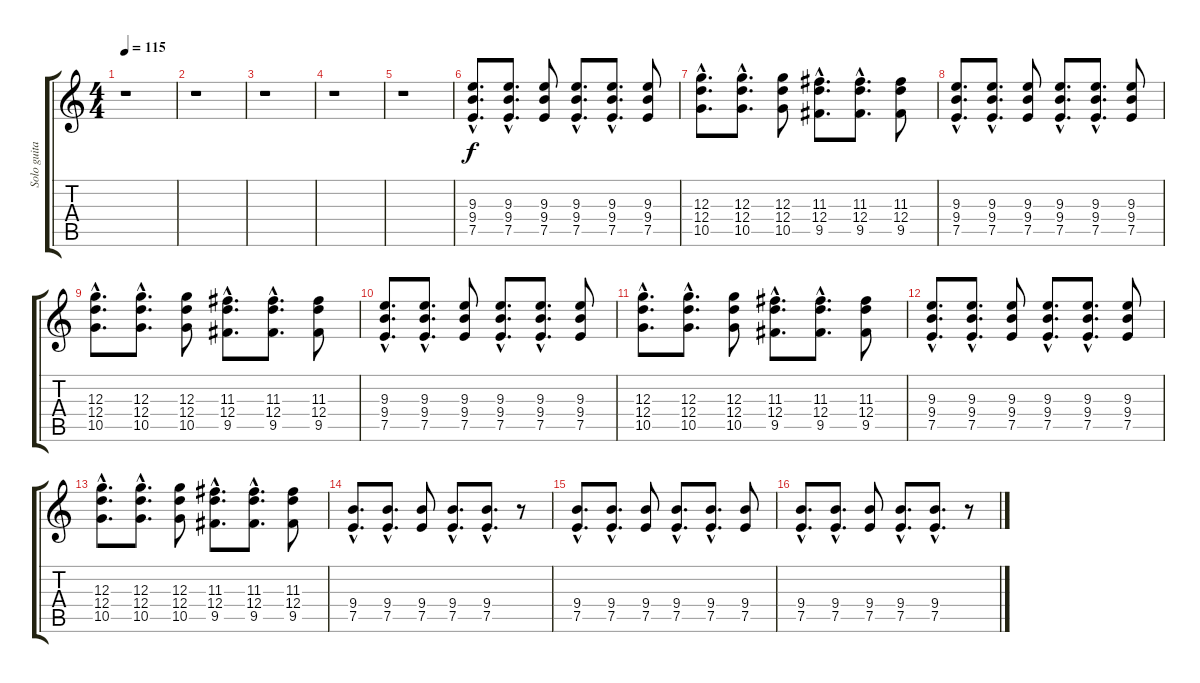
\track ("Solo guitar" "Solo guita") {instrument overdrivenguitar}
\staff {score tabs}
\tuning (E4 B3 G3 D3 A2 D2) {hide}
\ts (4 4)
\tempo 115
\clef g2
\ks c
r.1{dy f} |
r.1 |
r.1 |
r.1 |
r.1 |
(9.3{hac} 9.4{hac} 7.5{hac}).8{d} (9.3{hac} 9.4{hac} 7.5{hac}).8{d} (9.3 9.4 7.5).8 (9.3{hac} 9.4{hac} 7.5{hac}).8{d} (9.3{hac} 9.4{hac} 7.5{hac}).8{d} (9.3 9.4 7.5).8 |
(12.3{hac} 12.4{hac} 10.5{hac}).8{d} (12.3{hac} 12.4{hac} 10.5{hac}).8{d} (12.3 12.4 10.5).8 (11.3{hac} 12.4{hac} 9.5{hac}).8{d} (11.3{hac} 12.4{hac} 9.5{hac}).8{d} (11.3 12.4 9.5).8 |
(9.3{hac} 9.4{hac} 7.5{hac}).8{d} (9.3{hac} 9.4{hac} 7.5{hac}).8{d} (9.3 9.4 7.5).8 (9.3{hac} 9.4{hac} 7.5{hac}).8{d} (9.3{hac} 9.4{hac} 7.5{hac}).8{d} (9.3 9.4 7.5).8 |
(12.3{hac} 12.4{hac} 10.5{hac}).8{d} (12.3{hac} 12.4{hac} 10.5{hac}).8{d} (12.3 12.4 10.5).8 (11.3{hac} 12.4{hac} 9.5{hac}).8{d} (11.3{hac} 12.4{hac} 9.5{hac}).8{d} (11.3 12.4 9.5).8 |
(9.3{hac} 9.4{hac} 7.5{hac}).8{d} (9.3{hac} 9.4{hac} 7.5{hac}).8{d} (9.3 9.4 7.5).8 (9.3{hac} 9.4{hac} 7.5{hac}).8{d} (9.3{hac} 9.4{hac} 7.5{hac}).8{d} (9.3 9.4 7.5).8 |
(12.3{hac} 12.4{hac} 10.5{hac}).8{d} (12.3{hac} 12.4{hac} 10.5{hac}).8{d} (12.3 12.4 10.5).8 (11.3{hac} 12.4{hac} 9.5{hac}).8{d} (11.3{hac} 12.4{hac} 9.5{hac}).8{d} (11.3 12.4 9.5).8 |
(9.3{hac} 9.4{hac} 7.5{hac}).8{d} (9.3{hac} 9.4{hac} 7.5{hac}).8{d} (9.3 9.4 7.5).8 (9.3{hac} 9.4{hac} 7.5{hac}).8{d} (9.3{hac} 9.4{hac} 7.5{hac}).8{d} (9.3 9.4 7.5).8 |
(12.3{hac} 12.4{hac} 10.5{hac}).8{d} (12.3{hac} 12.4{hac} 10.5{hac}).8{d} (12.3 12.4 10.5).8 (11.3{hac} 12.4{hac} 9.5{hac}).8{d} (11.3{hac} 12.4{hac} 9.5{hac}).8{d} (11.3 12.4 9.5).8 |
(9.4{hac} 7.5{hac}).8{d} (9.4{hac} 7.5{hac}).8{d} (9.4 7.5).8 (9.4{hac} 7.5{hac}).8{d} (9.4{hac} 7.5{hac}).8{d} r.8 |
(9.4{hac} 7.5{hac}).8{d} (9.4{hac} 7.5{hac}).8{d} (9.4 7.5).8 (9.4{hac} 7.5{hac}).8{d} (9.4{hac} 7.5{hac}).8{d} (9.4 7.5).8 |
(9.4{hac} 7.5{hac}).8{d} (9.4{hac} 7.5{hac}).8{d} (9.4 7.5).8 (9.4{hac} 7.5{hac}).8{d} (9.4{hac} 7.5{hac}).8{d} r.8
